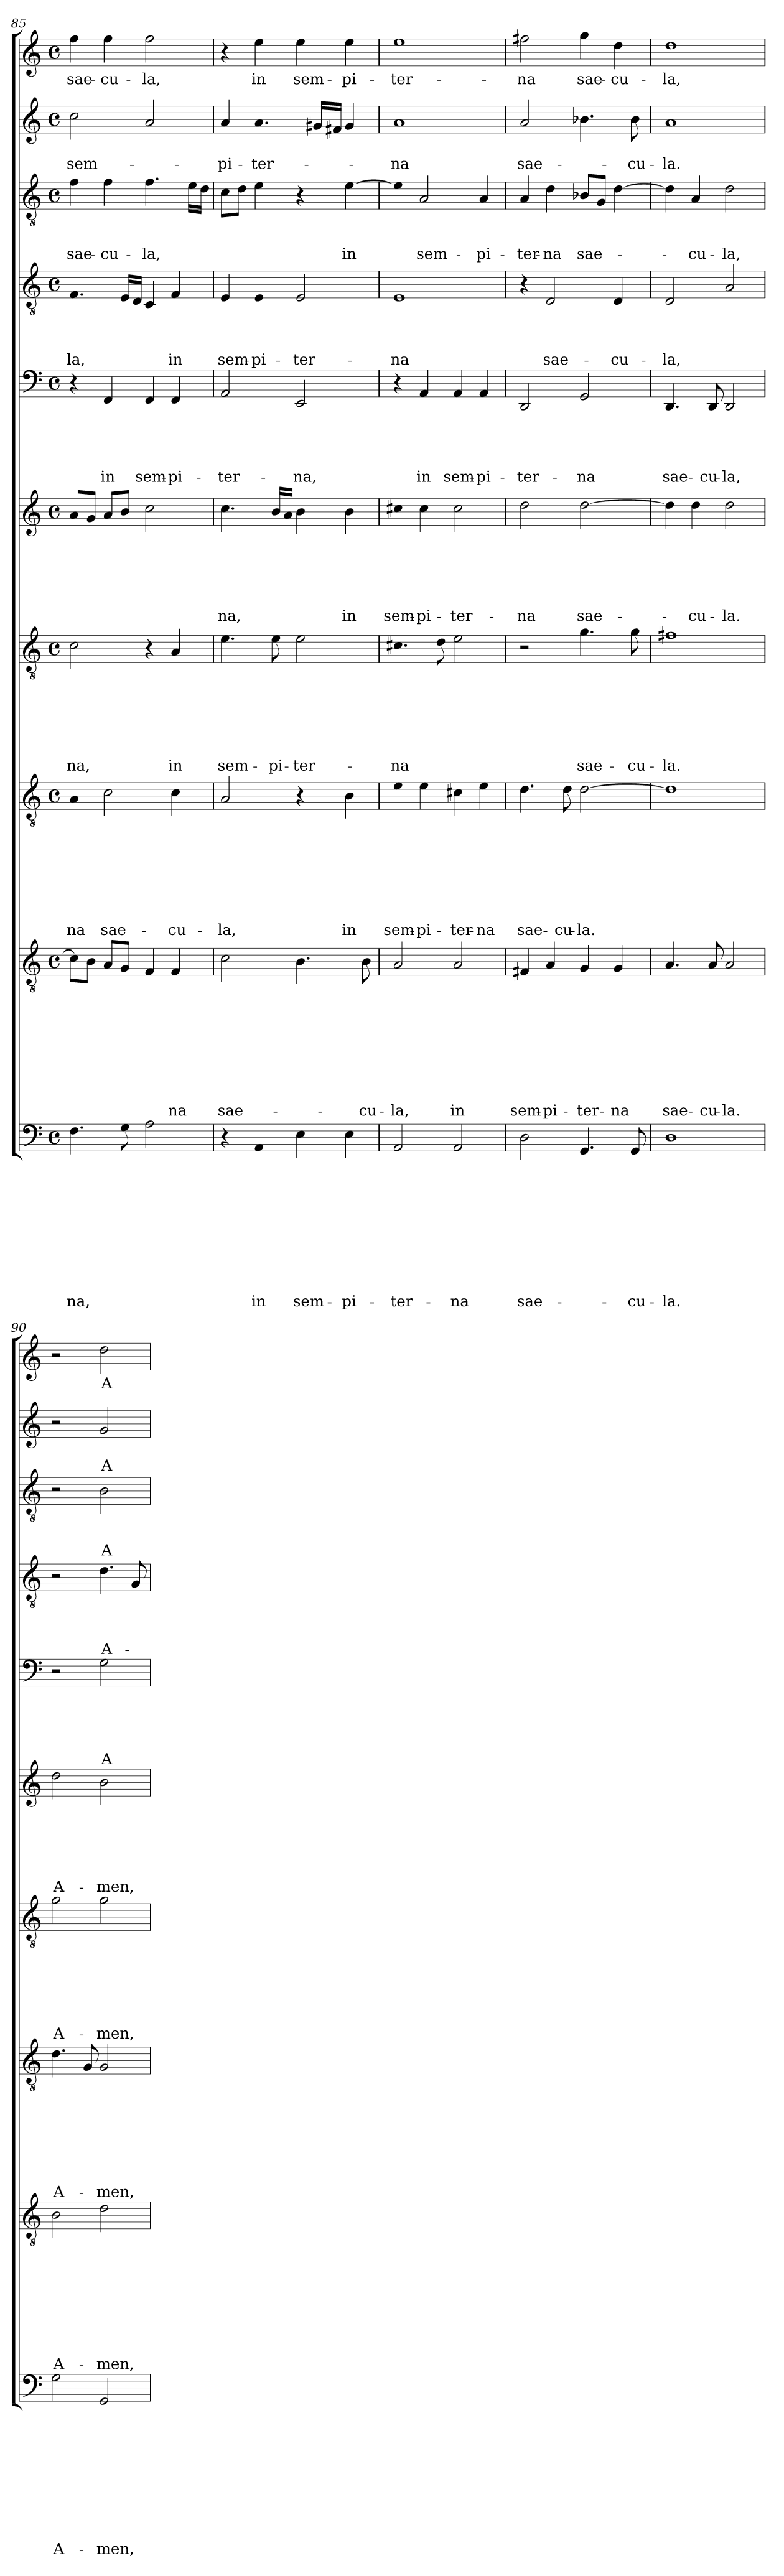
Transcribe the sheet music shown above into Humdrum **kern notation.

**kern	**text	**text	**text	**text	**text	**text	**text	**text	**text	**text	**kern	**text	**text	**text	**text	**text	**text	**text	**text	**text	**kern	**text	**text	**text	**text	**text	**text	**text	**text	**kern	**text	**text	**text	**text	**text	**text	**text	**kern	**text	**text	**text	**text	**text	**text	**kern	**text	**text	**text	**text	**text	**kern	**text	**text	**text	**text	**kern	**text	**text	**text	**kern	**text	**text	**kern	**text
*part10	*part10	*part10	*part10	*part10	*part10	*part10	*part10	*part10	*part10	*part10	*part9	*part9	*part9	*part9	*part9	*part9	*part9	*part9	*part9	*part9	*part8	*part8	*part8	*part8	*part8	*part8	*part8	*part8	*part8	*part7	*part7	*part7	*part7	*part7	*part7	*part7	*part7	*part6	*part6	*part6	*part6	*part6	*part6	*part6	*part5	*part5	*part5	*part5	*part5	*part5	*part4	*part4	*part4	*part4	*part4	*part3	*part3	*part3	*part3	*part2	*part2	*part2	*part1	*part1
*staff10	*staff10	*staff10	*staff10	*staff10	*staff10	*staff10	*staff10	*staff10	*staff10	*staff10	*staff9	*staff9	*staff9	*staff9	*staff9	*staff9	*staff9	*staff9	*staff9	*staff9	*staff8	*staff8	*staff8	*staff8	*staff8	*staff8	*staff8	*staff8	*staff8	*staff7	*staff7	*staff7	*staff7	*staff7	*staff7	*staff7	*staff7	*staff6	*staff6	*staff6	*staff6	*staff6	*staff6	*staff6	*staff5	*staff5	*staff5	*staff5	*staff5	*staff5	*staff4	*staff4	*staff4	*staff4	*staff4	*staff3	*staff3	*staff3	*staff3	*staff2	*staff2	*staff2	*staff1	*staff1
!!LO:LB:g=z
*clefF4	*	*	*	*	*	*	*	*	*	*	*clefGv2	*	*	*	*	*	*	*	*	*	*clefGv2	*	*	*	*	*	*	*	*	*clefGv2	*	*	*	*	*	*	*	*clefG2	*	*	*	*	*	*	*clefF4	*	*	*	*	*	*clefGv2	*	*	*	*	*clefGv2	*	*	*	*clefG2	*	*	*clefG2	*
*k[]	*	*	*	*	*	*	*	*	*	*	*k[]	*	*	*	*	*	*	*	*	*	*k[]	*	*	*	*	*	*	*	*	*k[]	*	*	*	*	*	*	*	*k[]	*	*	*	*	*	*	*k[]	*	*	*	*	*	*k[]	*	*	*	*	*k[]	*	*	*	*k[]	*	*	*k[]	*
*C:	*	*	*	*	*	*	*	*	*	*	*C:	*	*	*	*	*	*	*	*	*	*C:	*	*	*	*	*	*	*	*	*C:	*	*	*	*	*	*	*	*C:	*	*	*	*	*	*	*C:	*	*	*	*	*	*C:	*	*	*	*	*C:	*	*	*	*C:	*	*	*C:	*
*M4/4	*	*	*	*	*	*	*	*	*	*	*M4/4	*	*	*	*	*	*	*	*	*	*M4/4	*	*	*	*	*	*	*	*	*M4/4	*	*	*	*	*	*	*	*M4/4	*	*	*	*	*	*	*M4/4	*	*	*	*	*	*M4/4	*	*	*	*	*M4/4	*	*	*	*M4/4	*	*	*M4/4	*
*met(c)	*	*	*	*	*	*	*	*	*	*	*met(c)	*	*	*	*	*	*	*	*	*	*met(c)	*	*	*	*	*	*	*	*	*met(c)	*	*	*	*	*	*	*	*met(c)	*	*	*	*	*	*	*met(c)	*	*	*	*	*	*met(c)	*	*	*	*	*met(c)	*	*	*	*met(c)	*	*	*met(c)	*
=85	=85	=85	=85	=85	=85	=85	=85	=85	=85	=85	=85	=85	=85	=85	=85	=85	=85	=85	=85	=85	=85	=85	=85	=85	=85	=85	=85	=85	=85	=85	=85	=85	=85	=85	=85	=85	=85	=85	=85	=85	=85	=85	=85	=85	=85	=85	=85	=85	=85	=85	=85	=85	=85	=85	=85	=85	=85	=85	=85	=85	=85	=85	=85	=85
!	!	!	!	!	!	!	!	!	!	!LO:LY:b	!	!	!	!	!	!	!	!	!	!	!	!	!	!	!	!	!	!	!LO:LY:b	!	!	!	!	!	!	!	!LO:LY:b	!	!	!	!	!	!	!	!	!	!	!	!	!	!	!	!	!	!LO:LY:b	!	!	!	!LO:LY:b	!	!	!LO:LY:b	!	!LO:LY:b
4.F\	.	.	.	.	.	.	.	.	.	-na,	8c\L]	.	.	.	.	.	.	.	.	.	4A/	.	.	.	.	.	.	.	-na	2c\	.	.	.	.	.	.	-na,	8a/L	.	.	.	.	.	.	4r	.	.	.	.	.	4.F/	.	.	.	-la,	4f\	.	.	sae-	2cc\	.	sem-	4ff\	sae-
.	.	.	.	.	.	.	.	.	.	.	8B\J	.	.	.	.	.	.	.	.	.	.	.	.	.	.	.	.	.	.	.	.	.	.	.	.	.	.	8g/J	.	.	.	.	.	.	.	.	.	.	.	.	.	.	.	.	.	.	.	.	.	.	.	.	.	.
!	!	!	!	!	!	!	!	!	!	!	!	!	!	!	!	!	!	!	!	!	!	!	!	!	!	!	!	!	!LO:LY:b	!	!	!	!	!	!	!	!	!	!	!	!	!	!	!	!	!	!	!	!	!LO:LY:b	!	!	!	!	!	!	!	!	!LO:LY:b	!	!	!	!	!LO:LY:b
.	.	.	.	.	.	.	.	.	.	.	8A/L	.	.	.	.	.	.	.	.	.	2c\	.	.	.	.	.	.	.	sae-	.	.	.	.	.	.	.	.	8a/L	.	.	.	.	.	.	4FF/	.	.	.	.	in	.	.	.	.	.	4f\	.	.	-cu-	.	.	.	4ff\	-cu-
8G\	.	.	.	.	.	.	.	.	.	.	8G/J	.	.	.	.	.	.	.	.	.	.	.	.	.	.	.	.	.	.	.	.	.	.	.	.	.	.	8b/J	.	.	.	.	.	.	.	.	.	.	.	.	16E/LL	.	.	.	.	.	.	.	.	.	.	.	.	.
.	.	.	.	.	.	.	.	.	.	.	.	.	.	.	.	.	.	.	.	.	.	.	.	.	.	.	.	.	.	.	.	.	.	.	.	.	.	.	.	.	.	.	.	.	.	.	.	.	.	.	16D/JJ	.	.	.	.	.	.	.	.	.	.	.	.	.
!	!	!	!	!	!	!	!	!	!	!	!	!	!	!	!	!	!	!	!	!	!	!	!	!	!	!	!	!	!	!	!	!	!	!	!	!	!	!	!	!	!	!	!	!	!	!	!	!	!	!LO:LY:b	!	!	!	!	!	!	!	!	!LO:LY:b	!	!	!	!	!LO:LY:b
2A\	.	.	.	.	.	.	.	.	.	.	4F/	.	.	.	.	.	.	.	.	.	.	.	.	.	.	.	.	.	.	4r	.	.	.	.	.	.	.	2cc\	.	.	.	.	.	.	4FF/	.	.	.	.	sem-	4C/	.	.	.	.	4.f\	.	.	-la,	2a/	.	.	2ff\	-la,
!	!	!	!	!	!	!	!	!	!	!	!	!	!	!	!	!	!	!	!	!LO:LY:b	!	!	!	!	!	!	!	!	!LO:LY:b	!	!	!	!	!	!	!	!LO:LY:b	!	!	!	!	!	!	!	!	!	!	!	!	!LO:LY:b	!	!	!	!	!LO:LY:b	!	!	!	!	!	!	!	!	!
.	.	.	.	.	.	.	.	.	.	.	4F/	.	.	.	.	.	.	.	.	-na	4c\	.	.	.	.	.	.	.	-cu-	4A/	.	.	.	.	.	.	in	.	.	.	.	.	.	.	4FF/	.	.	.	.	-pi-	4F/	.	.	.	in	.	.	.	.	.	.	.	.	.
.	.	.	.	.	.	.	.	.	.	.	.	.	.	.	.	.	.	.	.	.	.	.	.	.	.	.	.	.	.	.	.	.	.	.	.	.	.	.	.	.	.	.	.	.	.	.	.	.	.	.	.	.	.	.	.	16e\LL	.	.	.	.	.	.	.	.
.	.	.	.	.	.	.	.	.	.	.	.	.	.	.	.	.	.	.	.	.	.	.	.	.	.	.	.	.	.	.	.	.	.	.	.	.	.	.	.	.	.	.	.	.	.	.	.	.	.	.	.	.	.	.	.	16d\JJ	.	.	.	.	.	.	.	.
=86	=86	=86	=86	=86	=86	=86	=86	=86	=86	=86	=86	=86	=86	=86	=86	=86	=86	=86	=86	=86	=86	=86	=86	=86	=86	=86	=86	=86	=86	=86	=86	=86	=86	=86	=86	=86	=86	=86	=86	=86	=86	=86	=86	=86	=86	=86	=86	=86	=86	=86	=86	=86	=86	=86	=86	=86	=86	=86	=86	=86	=86	=86	=86	=86
!	!	!	!	!	!	!	!	!	!	!	!	!	!	!	!	!	!	!	!	!LO:LY:b	!	!	!	!	!	!	!	!	!LO:LY:b	!	!	!	!	!	!	!	!LO:LY:b	!	!	!	!	!	!	!LO:LY:b	!	!	!	!	!	!LO:LY:b	!	!	!	!	!LO:LY:b	!	!	!	!	!	!	!LO:LY:b	!	!
4r	.	.	.	.	.	.	.	.	.	.	2c\	.	.	.	.	.	.	.	.	sae-	2A/	.	.	.	.	.	.	.	-la,	4.e\	.	.	.	.	.	.	sem-	4.cc\	.	.	.	.	.	-na,	2AA/	.	.	.	.	-ter-	4E/	.	.	.	sem-	8c\L	.	.	.	4a/	.	-pi-	4r	.
.	.	.	.	.	.	.	.	.	.	.	.	.	.	.	.	.	.	.	.	.	.	.	.	.	.	.	.	.	.	.	.	.	.	.	.	.	.	.	.	.	.	.	.	.	.	.	.	.	.	.	.	.	.	.	.	8d\J	.	.	.	.	.	.	.	.
!	!	!	!	!	!	!	!	!	!	!LO:LY:b	!	!	!	!	!	!	!	!	!	!	!	!	!	!	!	!	!	!	!	!	!	!	!	!	!	!	!	!	!	!	!	!	!	!	!	!	!	!	!	!	!	!	!	!	!LO:LY:b	!	!	!	!	!	!	!LO:LY:b	!	!LO:LY:b
4AA/	.	.	.	.	.	.	.	.	.	in	.	.	.	.	.	.	.	.	.	.	.	.	.	.	.	.	.	.	.	.	.	.	.	.	.	.	.	.	.	.	.	.	.	.	.	.	.	.	.	.	4E/	.	.	.	-pi-	4e\	.	.	.	4.a/	.	-ter-	4ee\	in
!	!	!	!	!	!	!	!	!	!	!	!	!	!	!	!	!	!	!	!	!	!	!	!	!	!	!	!	!	!	!	!	!	!	!	!	!	!LO:LY:b	!	!	!	!	!	!	!	!	!	!	!	!	!	!	!	!	!	!	!	!	!	!	!	!	!	!	!
.	.	.	.	.	.	.	.	.	.	.	.	.	.	.	.	.	.	.	.	.	.	.	.	.	.	.	.	.	.	8e\	.	.	.	.	.	.	-pi-	16b/LL	.	.	.	.	.	.	.	.	.	.	.	.	.	.	.	.	.	.	.	.	.	.	.	.	.	.
.	.	.	.	.	.	.	.	.	.	.	.	.	.	.	.	.	.	.	.	.	.	.	.	.	.	.	.	.	.	.	.	.	.	.	.	.	.	16a/JJ	.	.	.	.	.	.	.	.	.	.	.	.	.	.	.	.	.	.	.	.	.	.	.	.	.	.
!	!	!	!	!	!	!	!	!	!	!LO:LY:b	!	!	!	!	!	!	!	!	!	!	!	!	!	!	!	!	!	!	!	!	!	!	!	!	!	!	!LO:LY:b	!	!	!	!	!	!	!	!	!	!	!	!	!LO:LY:b	!	!	!	!	!LO:LY:b	!	!	!	!	!	!	!	!	!LO:LY:b
4E\	.	.	.	.	.	.	.	.	.	sem-	4.B\	.	.	.	.	.	.	.	.	.	4r	.	.	.	.	.	.	.	.	2e\	.	.	.	.	.	.	-ter-	4b\	.	.	.	.	.	.	2EE/	.	.	.	.	-na,	2E/	.	.	.	-ter-	4r	.	.	.	.	.	.	4ee\	sem-
.	.	.	.	.	.	.	.	.	.	.	.	.	.	.	.	.	.	.	.	.	.	.	.	.	.	.	.	.	.	.	.	.	.	.	.	.	.	.	.	.	.	.	.	.	.	.	.	.	.	.	.	.	.	.	.	.	.	.	.	16g#X/LL	.	.	.	.
.	.	.	.	.	.	.	.	.	.	.	.	.	.	.	.	.	.	.	.	.	.	.	.	.	.	.	.	.	.	.	.	.	.	.	.	.	.	.	.	.	.	.	.	.	.	.	.	.	.	.	.	.	.	.	.	.	.	.	.	16f#X/JJ	.	.	.	.
!	!	!	!	!	!	!	!	!	!	!LO:LY:b	!	!	!	!	!	!	!	!	!	!	!	!	!	!	!	!	!	!	!LO:LY:b	!	!	!	!	!	!	!	!	!	!	!	!	!	!	!LO:LY:b	!	!	!	!	!	!	!	!	!	!	!	!	!	!	!LO:LY:b	!	!	!	!	!LO:LY:b
4E\	.	.	.	.	.	.	.	.	.	-pi-	.	.	.	.	.	.	.	.	.	.	4B\	.	.	.	.	.	.	.	in	.	.	.	.	.	.	.	.	4b\	.	.	.	.	.	in	.	.	.	.	.	.	.	.	.	.	.	[4e\	.	.	in	4g#/	.	.	4ee\	-pi-
!	!	!	!	!	!	!	!	!	!	!	!	!	!	!	!	!	!	!	!	!LO:LY:b	!	!	!	!	!	!	!	!	!	!	!	!	!	!	!	!	!	!	!	!	!	!	!	!	!	!	!	!	!	!	!	!	!	!	!	!	!	!	!	!	!	!	!	!
.	.	.	.	.	.	.	.	.	.	.	8B\	.	.	.	.	.	.	.	.	-cu-	.	.	.	.	.	.	.	.	.	.	.	.	.	.	.	.	.	.	.	.	.	.	.	.	.	.	.	.	.	.	.	.	.	.	.	.	.	.	.	.	.	.	.	.
=87	=87	=87	=87	=87	=87	=87	=87	=87	=87	=87	=87	=87	=87	=87	=87	=87	=87	=87	=87	=87	=87	=87	=87	=87	=87	=87	=87	=87	=87	=87	=87	=87	=87	=87	=87	=87	=87	=87	=87	=87	=87	=87	=87	=87	=87	=87	=87	=87	=87	=87	=87	=87	=87	=87	=87	=87	=87	=87	=87	=87	=87	=87	=87	=87
!	!	!	!	!	!	!	!	!	!	!LO:LY:b	!	!	!	!	!	!	!	!	!	!LO:LY:b	!	!	!	!	!	!	!	!	!LO:LY:b	!	!	!	!	!	!	!	!LO:LY:b	!	!	!	!	!	!	!LO:LY:b	!	!	!	!	!	!	!	!	!	!	!LO:LY:b	!	!	!	!	!	!	!LO:LY:b	!	!LO:LY:b
2AA/	.	.	.	.	.	.	.	.	.	-ter-	2A/	.	.	.	.	.	.	.	.	-la,	4e\	.	.	.	.	.	.	.	sem-	4.c#X\	.	.	.	.	.	.	-na	4cc#X\	.	.	.	.	.	sem-	4r	.	.	.	.	.	1E	.	.	.	-na	4e\]	.	.	.	1a	.	-na	1ee	-ter-
!	!	!	!	!	!	!	!	!	!	!	!	!	!	!	!	!	!	!	!	!	!	!	!	!	!	!	!	!	!LO:LY:b	!	!	!	!	!	!	!	!	!	!	!	!	!	!	!LO:LY:b	!	!	!	!	!	!LO:LY:b	!	!	!	!	!	!	!	!	!LO:LY:b	!	!	!	!	!
.	.	.	.	.	.	.	.	.	.	.	.	.	.	.	.	.	.	.	.	.	4e\	.	.	.	.	.	.	.	-pi-	.	.	.	.	.	.	.	.	4cc#\	.	.	.	.	.	-pi-	4AA/	.	.	.	.	in	.	.	.	.	.	2A/	.	.	sem-	.	.	.	.	.
.	.	.	.	.	.	.	.	.	.	.	.	.	.	.	.	.	.	.	.	.	.	.	.	.	.	.	.	.	.	8d\	.	.	.	.	.	.	.	.	.	.	.	.	.	.	.	.	.	.	.	.	.	.	.	.	.	.	.	.	.	.	.	.	.	.
!	!	!	!	!	!	!	!	!	!	!LO:LY:b	!	!	!	!	!	!	!	!	!	!LO:LY:b	!	!	!	!	!	!	!	!	!LO:LY:b	!	!	!	!	!	!	!	!	!	!	!	!	!	!	!LO:LY:b	!	!	!	!	!	!LO:LY:b	!	!	!	!	!	!	!	!	!	!	!	!	!	!
2AA/	.	.	.	.	.	.	.	.	.	-na	2A/	.	.	.	.	.	.	.	.	in	4c#X\	.	.	.	.	.	.	.	-ter-	2e\	.	.	.	.	.	.	.	2cc#\	.	.	.	.	.	-ter-	4AA/	.	.	.	.	sem-	.	.	.	.	.	.	.	.	.	.	.	.	.	.
!	!	!	!	!	!	!	!	!	!	!	!	!	!	!	!	!	!	!	!	!	!	!	!	!	!	!	!	!	!LO:LY:b	!	!	!	!	!	!	!	!	!	!	!	!	!	!	!	!	!	!	!	!	!LO:LY:b	!	!	!	!	!	!	!	!	!LO:LY:b	!	!	!	!	!
.	.	.	.	.	.	.	.	.	.	.	.	.	.	.	.	.	.	.	.	.	4e\	.	.	.	.	.	.	.	-na	.	.	.	.	.	.	.	.	.	.	.	.	.	.	.	4AA/	.	.	.	.	-pi-	.	.	.	.	.	4A/	.	.	-pi-	.	.	.	.	.
=88	=88	=88	=88	=88	=88	=88	=88	=88	=88	=88	=88	=88	=88	=88	=88	=88	=88	=88	=88	=88	=88	=88	=88	=88	=88	=88	=88	=88	=88	=88	=88	=88	=88	=88	=88	=88	=88	=88	=88	=88	=88	=88	=88	=88	=88	=88	=88	=88	=88	=88	=88	=88	=88	=88	=88	=88	=88	=88	=88	=88	=88	=88	=88	=88
!	!	!	!	!	!	!	!	!	!	!LO:LY:b	!	!	!	!	!	!	!	!	!	!LO:LY:b	!	!	!	!	!	!	!	!	!LO:LY:b	!	!	!	!	!	!	!	!	!	!	!	!	!	!	!LO:LY:b	!	!	!	!	!	!LO:LY:b	!	!	!	!	!	!	!	!	!LO:LY:b	!	!	!LO:LY:b	!	!LO:LY:b
2D\	.	.	.	.	.	.	.	.	.	sae-	4F#X/	.	.	.	.	.	.	.	.	sem-	4.d\	.	.	.	.	.	.	.	sae-	2r	.	.	.	.	.	.	.	2dd\	.	.	.	.	.	-na	2DD/	.	.	.	.	-ter-	4r	.	.	.	.	4A/	.	.	-ter-	2a/	.	sae-	2ff#X\	-na
!	!	!	!	!	!	!	!	!	!	!	!	!	!	!	!	!	!	!	!	!LO:LY:b	!	!	!	!	!	!	!	!	!	!	!	!	!	!	!	!	!	!	!	!	!	!	!	!	!	!	!	!	!	!	!	!	!	!	!LO:LY:b	!	!	!	!LO:LY:b	!	!	!	!	!
.	.	.	.	.	.	.	.	.	.	.	4A/	.	.	.	.	.	.	.	.	-pi-	.	.	.	.	.	.	.	.	.	.	.	.	.	.	.	.	.	.	.	.	.	.	.	.	.	.	.	.	.	.	2D/	.	.	.	sae-	4d\	.	.	-na	.	.	.	.	.
!	!	!	!	!	!	!	!	!	!	!	!	!	!	!	!	!	!	!	!	!	!	!	!	!	!	!	!	!	!LO:LY:b	!	!	!	!	!	!	!	!	!	!	!	!	!	!	!	!	!	!	!	!	!	!	!	!	!	!	!	!	!	!	!	!	!	!	!
.	.	.	.	.	.	.	.	.	.	.	.	.	.	.	.	.	.	.	.	.	8d\	.	.	.	.	.	.	.	-cu-	.	.	.	.	.	.	.	.	.	.	.	.	.	.	.	.	.	.	.	.	.	.	.	.	.	.	.	.	.	.	.	.	.	.	.
!	!	!	!	!	!	!	!	!	!	!	!	!	!	!	!	!	!	!	!	!LO:LY:b	!	!	!	!	!	!	!	!	!LO:LY:b	!	!	!	!	!	!	!	!LO:LY:b	!	!	!	!	!	!	!LO:LY:b	!	!	!	!	!	!LO:LY:b	!	!	!	!	!	!	!	!	!LO:LY:b	!	!	!	!	!LO:LY:b
4.GG/	.	.	.	.	.	.	.	.	.	.	4G/	.	.	.	.	.	.	.	.	-ter-	[2d\	.	.	.	.	.	.	.	-la.	4.g\	.	.	.	.	.	.	sae-	[2dd\	.	.	.	.	.	sae-	2GG/	.	.	.	.	-na	.	.	.	.	.	8B-X/L	.	.	sae-	4.b-X\	.	.	4gg\	sae-
.	.	.	.	.	.	.	.	.	.	.	.	.	.	.	.	.	.	.	.	.	.	.	.	.	.	.	.	.	.	.	.	.	.	.	.	.	.	.	.	.	.	.	.	.	.	.	.	.	.	.	.	.	.	.	.	8G/J	.	.	.	.	.	.	.	.
!	!	!	!	!	!	!	!	!	!	!	!	!	!	!	!	!	!	!	!	!LO:LY:b	!	!	!	!	!	!	!	!	!	!	!	!	!	!	!	!	!	!	!	!	!	!	!	!	!	!	!	!	!	!	!	!	!	!	!LO:LY:b	!	!	!	!	!	!	!	!	!LO:LY:b
.	.	.	.	.	.	.	.	.	.	.	4G/	.	.	.	.	.	.	.	.	-na	.	.	.	.	.	.	.	.	.	.	.	.	.	.	.	.	.	.	.	.	.	.	.	.	.	.	.	.	.	.	4D/	.	.	.	-cu-	[4d\	.	.	.	.	.	.	4dd\	-cu-
!	!	!	!	!	!	!	!	!	!	!LO:LY:b	!	!	!	!	!	!	!	!	!	!	!	!	!	!	!	!	!	!	!	!	!	!	!	!	!	!	!LO:LY:b	!	!	!	!	!	!	!	!	!	!	!	!	!	!	!	!	!	!	!	!	!	!	!	!	!LO:LY:b	!	!
8GG/	.	.	.	.	.	.	.	.	.	-cu-	.	.	.	.	.	.	.	.	.	.	.	.	.	.	.	.	.	.	.	8g\	.	.	.	.	.	.	-cu-	.	.	.	.	.	.	.	.	.	.	.	.	.	.	.	.	.	.	.	.	.	.	8b-\	.	-cu-	.	.
!!LO:PB:g=z
=89	=89	=89	=89	=89	=89	=89	=89	=89	=89	=89	=89	=89	=89	=89	=89	=89	=89	=89	=89	=89	=89	=89	=89	=89	=89	=89	=89	=89	=89	=89	=89	=89	=89	=89	=89	=89	=89	=89	=89	=89	=89	=89	=89	=89	=89	=89	=89	=89	=89	=89	=89	=89	=89	=89	=89	=89	=89	=89	=89	=89	=89	=89	=89	=89
!	!	!	!	!	!	!	!	!	!	!LO:LY:b	!	!	!	!	!	!	!	!	!	!LO:LY:b	!	!	!	!	!	!	!	!	!	!	!	!	!	!	!	!	!LO:LY:b	!	!	!	!	!	!	!	!	!	!	!	!	!LO:LY:b	!	!	!	!	!LO:LY:b	!	!	!	!	!	!	!LO:LY:b	!	!LO:LY:b
1D	.	.	.	.	.	.	.	.	.	-la.	4.A/	.	.	.	.	.	.	.	.	sae-	1d]	.	.	.	.	.	.	.	.	1f#X	.	.	.	.	.	.	-la.	4dd\]	.	.	.	.	.	.	4.DD/	.	.	.	.	sae-	2D/	.	.	.	-la,	4d\]	.	.	.	1a	.	-la.	1dd	-la,
!	!	!	!	!	!	!	!	!	!	!	!	!	!	!	!	!	!	!	!	!	!	!	!	!	!	!	!	!	!	!	!	!	!	!	!	!	!	!	!	!	!	!	!	!LO:LY:b	!	!	!	!	!	!	!	!	!	!	!	!	!	!	!LO:LY:b	!	!	!	!	!
.	.	.	.	.	.	.	.	.	.	.	.	.	.	.	.	.	.	.	.	.	.	.	.	.	.	.	.	.	.	.	.	.	.	.	.	.	.	4dd\	.	.	.	.	.	-cu-	.	.	.	.	.	.	.	.	.	.	.	4A/	.	.	-cu-	.	.	.	.	.
!	!	!	!	!	!	!	!	!	!	!	!	!	!	!	!	!	!	!	!	!LO:LY:b	!	!	!	!	!	!	!	!	!	!	!	!	!	!	!	!	!	!	!	!	!	!	!	!	!	!	!	!	!	!LO:LY:b	!	!	!	!	!	!	!	!	!	!	!	!	!	!
.	.	.	.	.	.	.	.	.	.	.	8A/	.	.	.	.	.	.	.	.	-cu-	.	.	.	.	.	.	.	.	.	.	.	.	.	.	.	.	.	.	.	.	.	.	.	.	8DD/	.	.	.	.	-cu-	.	.	.	.	.	.	.	.	.	.	.	.	.	.
!	!	!	!	!	!	!	!	!	!	!	!	!	!	!	!	!	!	!	!	!LO:LY:b	!	!	!	!	!	!	!	!	!	!	!	!	!	!	!	!	!	!	!	!	!	!	!	!LO:LY:b	!	!	!	!	!	!LO:LY:b	!	!	!	!	!	!	!	!	!LO:LY:b	!	!	!	!	!
.	.	.	.	.	.	.	.	.	.	.	2A/	.	.	.	.	.	.	.	.	-la.	.	.	.	.	.	.	.	.	.	.	.	.	.	.	.	.	.	2dd\	.	.	.	.	.	-la.	2DD/	.	.	.	.	-la,	2A/	.	.	.	.	2d\	.	.	-la,	.	.	.	.	.
=90	=90	=90	=90	=90	=90	=90	=90	=90	=90	=90	=90	=90	=90	=90	=90	=90	=90	=90	=90	=90	=90	=90	=90	=90	=90	=90	=90	=90	=90	=90	=90	=90	=90	=90	=90	=90	=90	=90	=90	=90	=90	=90	=90	=90	=90	=90	=90	=90	=90	=90	=90	=90	=90	=90	=90	=90	=90	=90	=90	=90	=90	=90	=90	=90
!	!	!	!	!	!	!	!	!	!	!LO:LY:b	!	!	!	!	!	!	!	!	!	!LO:LY:b	!	!	!	!	!	!	!	!	!LO:LY:b	!	!	!	!	!	!	!	!LO:LY:b	!	!	!	!	!	!	!LO:LY:b	!	!	!	!	!	!	!	!	!	!	!	!	!	!	!	!	!	!	!	!
2G\	.	.	.	.	.	.	.	.	.	A-	2B\	.	.	.	.	.	.	.	.	A-	4.d\	.	.	.	.	.	.	.	A-	2g\	.	.	.	.	.	.	A-	2dd\	.	.	.	.	.	A-	2r	.	.	.	.	.	2r	.	.	.	.	2r	.	.	.	2r	.	.	2r	.
.	.	.	.	.	.	.	.	.	.	.	.	.	.	.	.	.	.	.	.	.	8G/	.	.	.	.	.	.	.	.	.	.	.	.	.	.	.	.	.	.	.	.	.	.	.	.	.	.	.	.	.	.	.	.	.	.	.	.	.	.	.	.	.	.	.
!	!	!	!	!	!	!	!	!	!	!LO:LY:b	!	!	!	!	!	!	!	!	!	!LO:LY:b	!	!	!	!	!	!	!	!	!LO:LY:b	!	!	!	!	!	!	!	!LO:LY:b	!	!	!	!	!	!	!LO:LY:b	!	!	!	!	!	!LO:LY:b	!	!	!	!	!LO:LY:b	!	!	!	!LO:LY:b	!	!	!LO:LY:b	!	!LO:LY:b
2GG/	.	.	.	.	.	.	.	.	.	-men,	2d\	.	.	.	.	.	.	.	.	-men,	2G/	.	.	.	.	.	.	.	-men,	2g\	.	.	.	.	.	.	-men,	2b\	.	.	.	.	.	-men,	2G\	.	.	.	.	A-	4.d\	.	.	.	A-	2B\	.	.	A-	2g/	.	A-	2dd\	A-
.	.	.	.	.	.	.	.	.	.	.	.	.	.	.	.	.	.	.	.	.	.	.	.	.	.	.	.	.	.	.	.	.	.	.	.	.	.	.	.	.	.	.	.	.	.	.	.	.	.	.	8G/	.	.	.	.	.	.	.	.	.	.	.	.	.
=	=	=	=	=	=	=	=	=	=	=	=	=	=	=	=	=	=	=	=	=	=	=	=	=	=	=	=	=	=	=	=	=	=	=	=	=	=	=	=	=	=	=	=	=	=	=	=	=	=	=	=	=	=	=	=	=	=	=	=	=	=	=	=	=
*-	*-	*-	*-	*-	*-	*-	*-	*-	*-	*-	*-	*-	*-	*-	*-	*-	*-	*-	*-	*-	*-	*-	*-	*-	*-	*-	*-	*-	*-	*-	*-	*-	*-	*-	*-	*-	*-	*-	*-	*-	*-	*-	*-	*-	*-	*-	*-	*-	*-	*-	*-	*-	*-	*-	*-	*-	*-	*-	*-	*-	*-	*-	*-	*-
